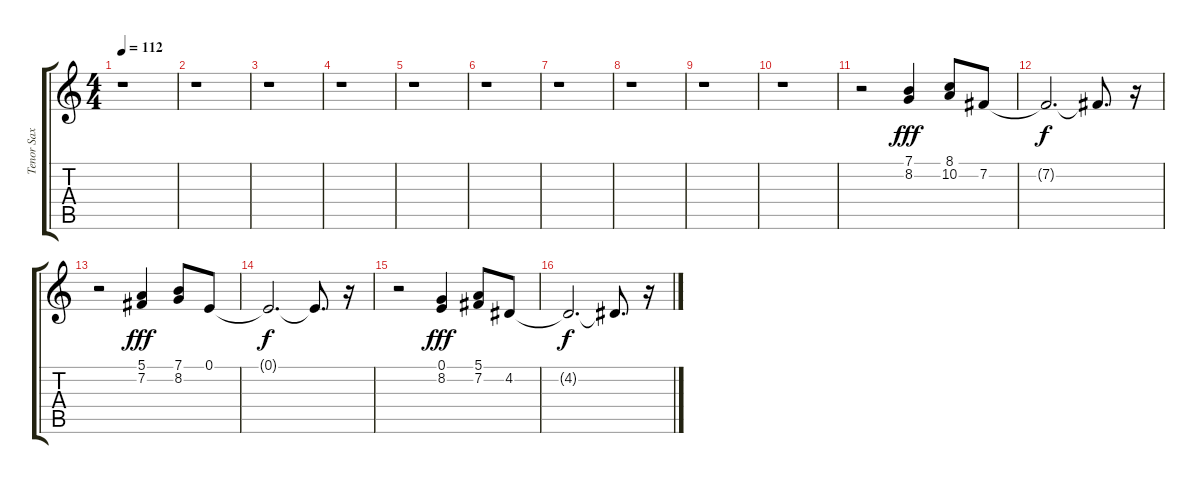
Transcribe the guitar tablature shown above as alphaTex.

\track ("Tenor Sax " "Tenor Sax ") {instrument choiraahs}
\staff {score tabs}
\tuning (E4 B3 G3 D3 A2 E2) {hide}
\ts (4 4)
\tempo 112
\clef g2
\ks c
r.1{dy fff} |
r.1 |
r.1 |
r.1 |
r.1 |
r.1 |
r.1 |
r.1 |
r.1 |
r.1 |
r.2 (7.1 8.2).4 (8.1 10.2).8 7.2.8 |
7.2{t}.2{d dy f} 7.2{t}.8{d} r.16 |
r.2 (5.1 7.2).4{dy fff} (7.1 8.2).8 0.1.8 |
0.1{t}.2{d dy f} 0.1{t}.8{d} r.16 |
r.2 (0.1 8.2).4{dy fff} (5.1 7.2).8 4.2.8 |
4.2{t}.2{d dy f} 4.2{t}.8{d} r.16
